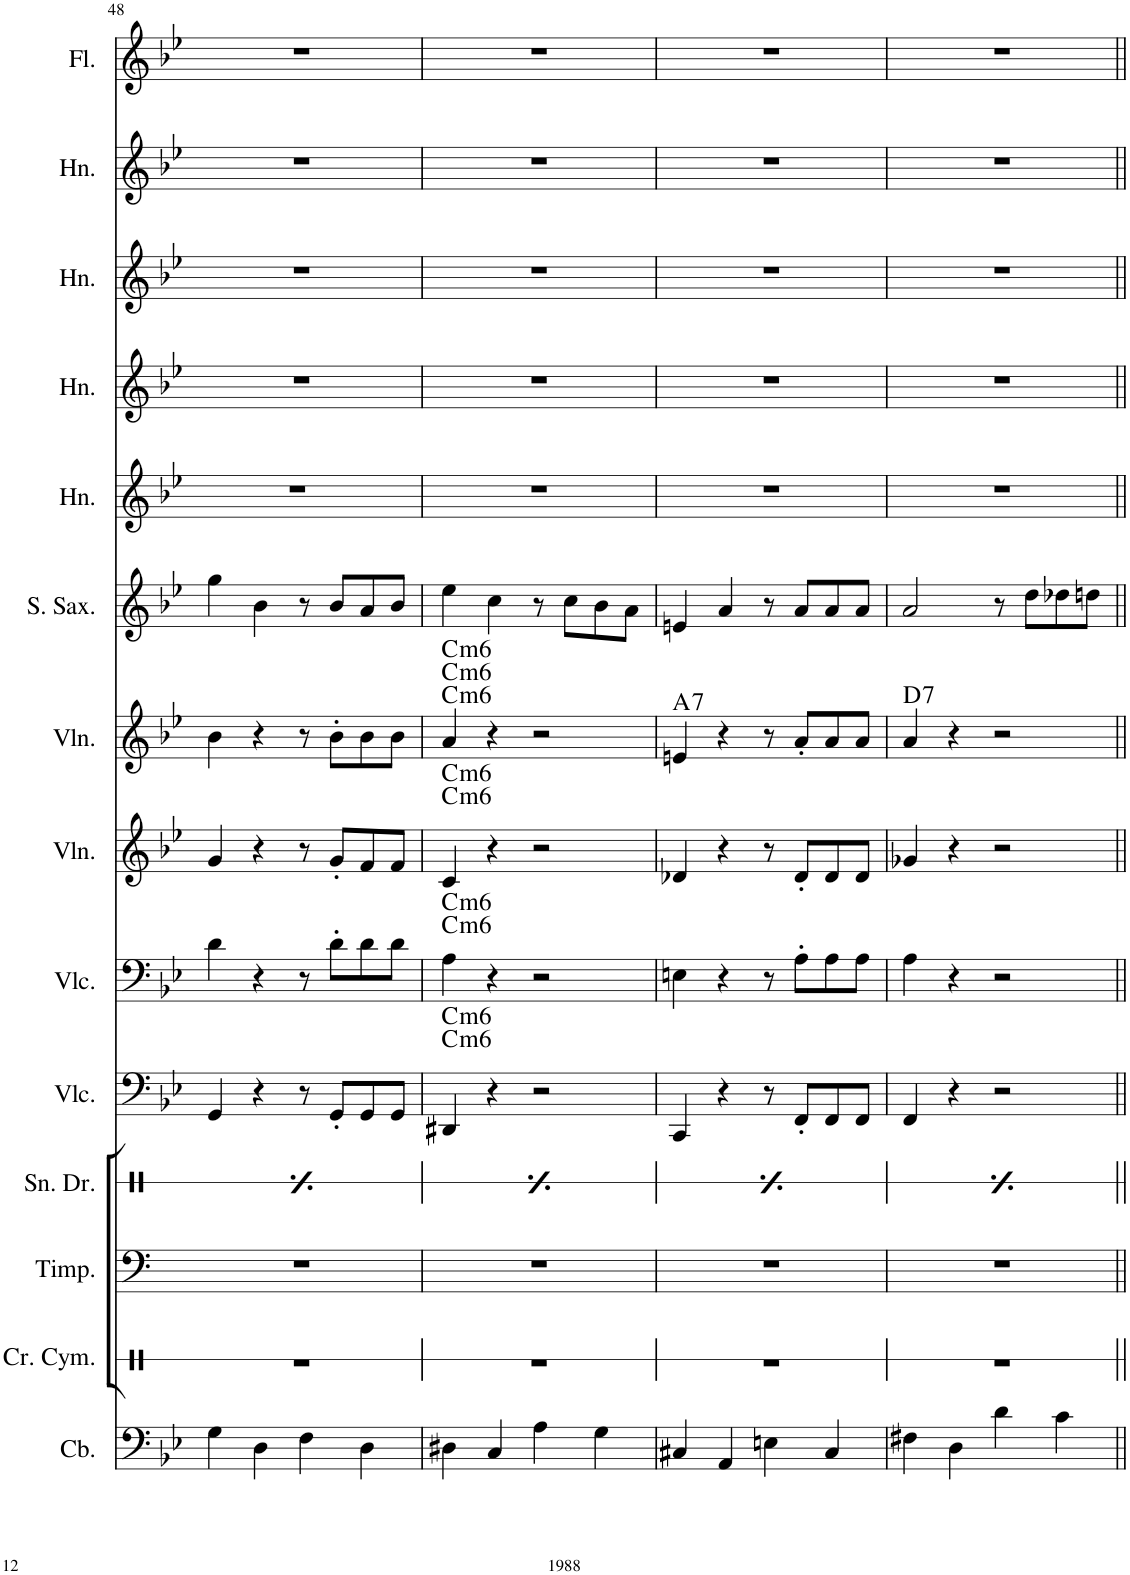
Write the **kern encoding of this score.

**kern	**kern	**kern	**kern	**kern	**kern	**harte	**kern	**kern	**harte	**kern	**kern	**kern	**kern	**kern	**kern
*part14	*part13	*part12	*part11	*part10	*part9	*part9	*part8	*part7	*part7	*part6	*part5	*part4	*part3	*part2	*part1
*staff14	*staff13	*staff12	*staff11	*staff10	*staff9	*	*staff8	*staff7	*	*staff6	*staff5	*staff4	*staff3	*staff2	*staff1
*I"Contrabass	*I"Crash Cymbal	*I"Timpani	*I"Snare Drum	*I"Violoncello	*I"Violoncello	*	*I"Violin	*I"Violin	*	*I"Soprano Saxophone	*I"Horn	*I"Horn	*I"Horn	*I"Horn	*I"Flute
*I'Cb.	*I'Cr. Cym.	*I'Timp.	*I'Sn. Dr.	*I'Vlc.	*I'Vlc.	*	*I'Vln.	*I'Vln.	*	*I'S. Sax.	*I'Hn.	*I'Hn.	*I'Hn.	*I'Hn.	*I'Fl.
!!LO:PB:g=z
*clefF4	*clefX	*clefF4	*clefX	*clefF4	*clefF4	*	*clefG2	*clefG2	*	*clefG2	*clefG2	*clefG2	*clefG2	*clefG2	*clefG2
*ITrd7c12	*	*	*	*	*	*	*	*	*	*ITrd1c2	*ITrd4c7	*ITrd4c7	*ITrd4c7	*ITrd4c7	*
*k[b-e-]	*k[]	*k[]	*k[]	*k[b-e-]	*k[b-e-]	*	*k[b-e-]	*k[b-e-]	*	*k[b-e-]	*k[b-e-]	*k[b-e-]	*k[b-e-]	*k[b-e-]	*k[b-e-]
*M4/4	*M4/4	*M4/4	*M4/4	*M4/4	*M4/4	*	*M4/4	*M4/4	*	*M4/4	*M4/4	*M4/4	*M4/4	*M4/4	*M4/4
=48	=48	=48	=48	=48	=48	=48	=48	=48	=48	=48	=48	=48	=48	=48	=48
.	.	.	8qb/	.	.	.	.	.	.	.	.	.	.	.	.
4G\	1r	1r	4b\	4GG/	4d\	.	4g/	4b-\	.	4gg\	1r	1r	1r	1r	1r
*	*	*	*tremolo	*	*	*	*	*	*	*	*	*	*	*	*
4D\	.	.	32b/LLL	4r	4r	.	4r	4r	.	4b-\	.	.	.	.	.
.	.	.	32b/	.	.	.	.	.	.	.	.	.	.	.	.
.	.	.	32b/	.	.	.	.	.	.	.	.	.	.	.	.
.	.	.	32b/	.	.	.	.	.	.	.	.	.	.	.	.
.	.	.	32b/	.	.	.	.	.	.	.	.	.	.	.	.
.	.	.	32b/	.	.	.	.	.	.	.	.	.	.	.	.
.	.	.	32b/	.	.	.	.	.	.	.	.	.	.	.	.
.	.	.	32b/JJJ	.	.	.	.	.	.	.	.	.	.	.	.
*	*	*	*Xtremolo	*	*	*	*	*	*	*	*	*	*	*	*
4F\	.	.	8b\L	8r	8r	.	8r	8r	.	8r	.	.	.	.	.
.	.	.	8b\	8GG'/L	8d'\L	.	8g'/L	8b-'\L	.	8b-/L	.	.	.	.	.
4D\	.	.	8b\	8GG/	8d\	.	8f/	8b-\	.	8a/	.	.	.	.	.
.	.	.	8b\J	8GG/J	8d\J	.	8f/J	8b-\J	.	8b-/J	.	.	.	.	.
=49	=49	=49	=49	=49	=49	=49	=49	=49	=49	=49	=49	=49	=49	=49	=49
.	.	.	8qb/	.	.	.	.	.	.	.	.	.	.	.	.
!	!	!	!	!	!	!LO:H:n=1:kt=m6	!	!	!	!	!	!	!	!	!
!	!	!	!	!	!	!LO:H:n=2:kt=m6	!	!	!LO:H:n=1:kt=m6	!	!	!	!	!	!
!	!	!	!	!	!	!	!	!	!LO:H:n=2:kt=m6	!	!	!	!	!	!
!	!	!	!	!	!	!	!	!	!LO:H:n=3:kt=m6	!	!	!	!	!	!
4D#X\	1r	1r	4b\	4DD#X/	4A\	C:min6 C:min6	4c/	4a/	C:min6 C:min6 C:min6	4ee-\	1r	1r	1r	1r	1r
*	*	*	*tremolo	*	*	*	*	*	*	*	*	*	*	*	*
4C/	.	.	32b/LLL	4r	4r	.	4r	4r	.	4cc\	.	.	.	.	.
.	.	.	32b/	.	.	.	.	.	.	.	.	.	.	.	.
.	.	.	32b/	.	.	.	.	.	.	.	.	.	.	.	.
.	.	.	32b/	.	.	.	.	.	.	.	.	.	.	.	.
.	.	.	32b/	.	.	.	.	.	.	.	.	.	.	.	.
.	.	.	32b/	.	.	.	.	.	.	.	.	.	.	.	.
.	.	.	32b/	.	.	.	.	.	.	.	.	.	.	.	.
.	.	.	32b/JJJ	.	.	.	.	.	.	.	.	.	.	.	.
*	*	*	*Xtremolo	*	*	*	*	*	*	*	*	*	*	*	*
4A\	.	.	8b\L	2r	2r	.	2r	2r	.	8r	.	.	.	.	.
.	.	.	8b\	.	.	.	.	.	.	8cc\L	.	.	.	.	.
4G\	.	.	8b\	.	.	.	.	.	.	8b-\	.	.	.	.	.
.	.	.	8b\J	.	.	.	.	.	.	8a\J	.	.	.	.	.
=50	=50	=50	=50	=50	=50	=50	=50	=50	=50	=50	=50	=50	=50	=50	=50
.	.	.	8qb/	.	.	.	.	.	.	.	.	.	.	.	.
!	!	!	!	!	!	!	!	!	!LO:H:kt=7	!	!	!	!	!	!
4C#X/	1r	1r	4b\	4CC/	4En\	.	4d-X/	4en/	A:7	4en/	1r	1r	1r	1r	1r
*	*	*	*tremolo	*	*	*	*	*	*	*	*	*	*	*	*
4AA/	.	.	32b/LLL	4r	4r	.	4r	4r	.	4a/	.	.	.	.	.
.	.	.	32b/	.	.	.	.	.	.	.	.	.	.	.	.
.	.	.	32b/	.	.	.	.	.	.	.	.	.	.	.	.
.	.	.	32b/	.	.	.	.	.	.	.	.	.	.	.	.
.	.	.	32b/	.	.	.	.	.	.	.	.	.	.	.	.
.	.	.	32b/	.	.	.	.	.	.	.	.	.	.	.	.
.	.	.	32b/	.	.	.	.	.	.	.	.	.	.	.	.
.	.	.	32b/JJJ	.	.	.	.	.	.	.	.	.	.	.	.
*	*	*	*Xtremolo	*	*	*	*	*	*	*	*	*	*	*	*
4En\	.	.	8b\L	8r	8r	.	8r	8r	.	8r	.	.	.	.	.
.	.	.	8b\	8FF'/L	8A'\L	.	8d-'/L	8a'/L	.	8a/L	.	.	.	.	.
4C#/	.	.	8b\	8FF/	8A\	.	8d-/	8a/	.	8a/	.	.	.	.	.
.	.	.	8b\J	8FF/J	8A\J	.	8d-/J	8a/J	.	8a/J	.	.	.	.	.
=51	=51	=51	=51	=51	=51	=51	=51	=51	=51	=51	=51	=51	=51	=51	=51
.	.	.	8qb/	.	.	.	.	.	.	.	.	.	.	.	.
!	!	!	!	!	!	!	!	!	!LO:H:kt=7	!	!	!	!	!	!
4F#X\	1r	1r	4b\	4FF/	4A\	.	4g-X/	4a/	D:7	2a/	1r	1r	1r	1r	1r
*	*	*	*tremolo	*	*	*	*	*	*	*	*	*	*	*	*
4D\	.	.	32b/LLL	4r	4r	.	4r	4r	.	.	.	.	.	.	.
.	.	.	32b/	.	.	.	.	.	.	.	.	.	.	.	.
.	.	.	32b/	.	.	.	.	.	.	.	.	.	.	.	.
.	.	.	32b/	.	.	.	.	.	.	.	.	.	.	.	.
.	.	.	32b/	.	.	.	.	.	.	.	.	.	.	.	.
.	.	.	32b/	.	.	.	.	.	.	.	.	.	.	.	.
.	.	.	32b/	.	.	.	.	.	.	.	.	.	.	.	.
.	.	.	32b/JJJ	.	.	.	.	.	.	.	.	.	.	.	.
*	*	*	*Xtremolo	*	*	*	*	*	*	*	*	*	*	*	*
4d\	.	.	8b\L	2r	2r	.	2r	2r	.	8r	.	.	.	.	.
.	.	.	8b\	.	.	.	.	.	.	8dd\L	.	.	.	.	.
4c\	.	.	8b\	.	.	.	.	.	.	8dd-X\	.	.	.	.	.
.	.	.	8b\J	.	.	.	.	.	.	8ddn\J	.	.	.	.	.
=||	=||	=||	=||	=||	=||	=||	=||	=||	=||	=||	=||	=||	=||	=||	=||
*-	*-	*-	*-	*-	*-	*-	*-	*-	*-	*-	*-	*-	*-	*-	*-
